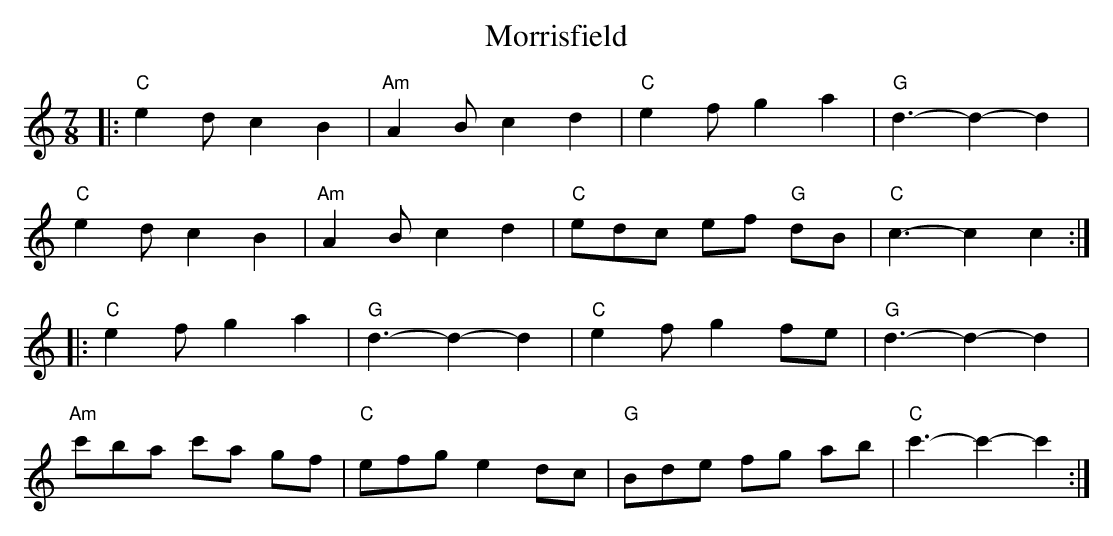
X:1
T:Morrisfield
L:1/4
M:7/8
K:C
V:1
|: "C" e d/ c B | "Am" A B/ c d | "C" e f/ g a | "G" d3/2- d- d |
"C" e d/ c B | "Am" A B/ c d | "C" e/d/c/ e/f/ "G" d/B/ | "C" c3/2- c c :|
|:"C" e f/ g a | "G" d3/2- d- d | "C" e f/ g f/e/ | "G" d3/2- d- d |
"Am" c'/b/a/ c'/a/ g/f/ | "C" e/f/g/ e d/c/ | "G" B/d/e/ f/g/ a/b/ | "C" c'3/2- c'- c' :|
